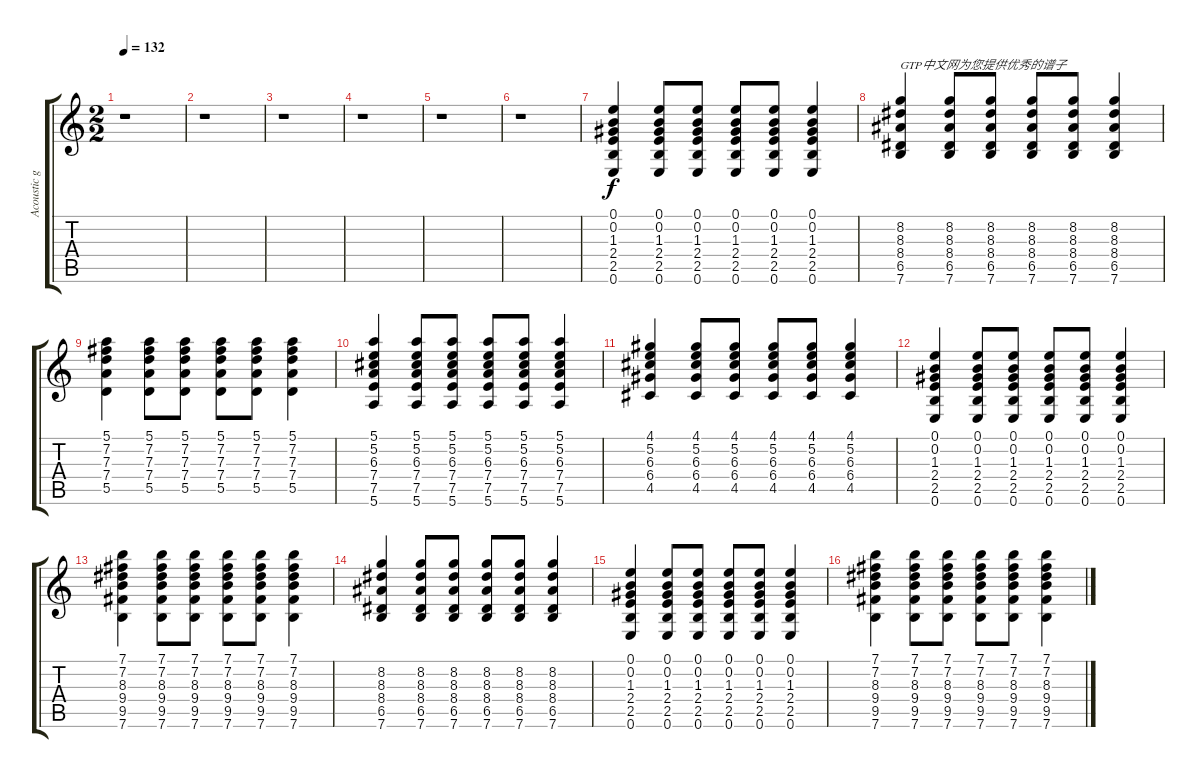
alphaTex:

\track ("Acoustic guitar/bangs" "Acoustic g") {instrument acousticguitarsteel}
\staff {score tabs}
\tuning (E4 B3 G3 D3 A2 E2) {hide}
\ts (2 2)
\tempo 132
\clef g2
\ks c
r.1{dy f instrument acousticguitarsteel} |
r.1 |
r.1 |
r.1 |
r.1 |
r.1 |
(0.1 0.2 1.3 2.4 2.5 0.6).4 (0.1 0.2 1.3 2.4 2.5 0.6).8 (0.1 0.2 1.3 2.4 2.5 0.6).8 (0.1 0.2 1.3 2.4 2.5 0.6).8 (0.1 0.2 1.3 2.4 2.5 0.6).8 (0.1 0.2 1.3 2.4 2.5 0.6).4 |
(8.2 8.3 8.4 6.5 7.6).4{txt "GTP中文网为您提供优秀的谱子"} (8.2 8.3 8.4 6.5 7.6).8 (8.2 8.3 8.4 6.5 7.6).8 (8.2 8.3 8.4 6.5 7.6).8 (8.2 8.3 8.4 6.5 7.6).8 (8.2 8.3 8.4 6.5 7.6).4 |
(5.1 7.2 7.3 7.4 5.5).4 (5.1 7.2 7.3 7.4 5.5).8 (5.1 7.2 7.3 7.4 5.5).8 (5.1 7.2 7.3 7.4 5.5).8 (5.1 7.2 7.3 7.4 5.5).8 (5.1 7.2 7.3 7.4 5.5).4 |
(5.1 5.2 6.3 7.4 7.5 5.6).4 (5.1 5.2 6.3 7.4 7.5 5.6).8 (5.1 5.2 6.3 7.4 7.5 5.6).8 (5.1 5.2 6.3 7.4 7.5 5.6).8 (5.1 5.2 6.3 7.4 7.5 5.6).8 (5.1 5.2 6.3 7.4 7.5 5.6).4 |
(4.1 5.2 6.3 6.4 4.5).4 (4.1 5.2 6.3 6.4 4.5).8 (4.1 5.2 6.3 6.4 4.5).8 (4.1 5.2 6.3 6.4 4.5).8 (4.1 5.2 6.3 6.4 4.5).8 (4.1 5.2 6.3 6.4 4.5).4 |
(0.1 0.2 1.3 2.4 2.5 0.6).4 (0.1 0.2 1.3 2.4 2.5 0.6).8 (0.1 0.2 1.3 2.4 2.5 0.6).8 (0.1 0.2 1.3 2.4 2.5 0.6).8 (0.1 0.2 1.3 2.4 2.5 0.6).8 (0.1 0.2 1.3 2.4 2.5 0.6).4 |
(7.1 7.2 8.3 9.4 9.5 7.6).4 (7.1 7.2 8.3 9.4 9.5 7.6).8 (7.1 7.2 8.3 9.4 9.5 7.6).8 (7.1 7.2 8.3 9.4 9.5 7.6).8 (7.1 7.2 8.3 9.4 9.5 7.6).8 (7.1 7.2 8.3 9.4 9.5 7.6).4 |
(8.2 8.3 8.4 6.5 7.6).4 (8.2 8.3 8.4 6.5 7.6).8 (8.2 8.3 8.4 6.5 7.6).8 (8.2 8.3 8.4 6.5 7.6).8 (8.2 8.3 8.4 6.5 7.6).8 (8.2 8.3 8.4 6.5 7.6).4 |
(0.1 0.2 1.3 2.4 2.5 0.6).4 (0.1 0.2 1.3 2.4 2.5 0.6).8 (0.1 0.2 1.3 2.4 2.5 0.6).8 (0.1 0.2 1.3 2.4 2.5 0.6).8 (0.1 0.2 1.3 2.4 2.5 0.6).8 (0.1 0.2 1.3 2.4 2.5 0.6).4 |
(7.1 7.2 8.3 9.4 9.5 7.6).4 (7.1 7.2 8.3 9.4 9.5 7.6).8 (7.1 7.2 8.3 9.4 9.5 7.6).8 (7.1 7.2 8.3 9.4 9.5 7.6).8 (7.1 7.2 8.3 9.4 9.5 7.6).8 (7.1 7.2 8.3 9.4 9.5 7.6).4
